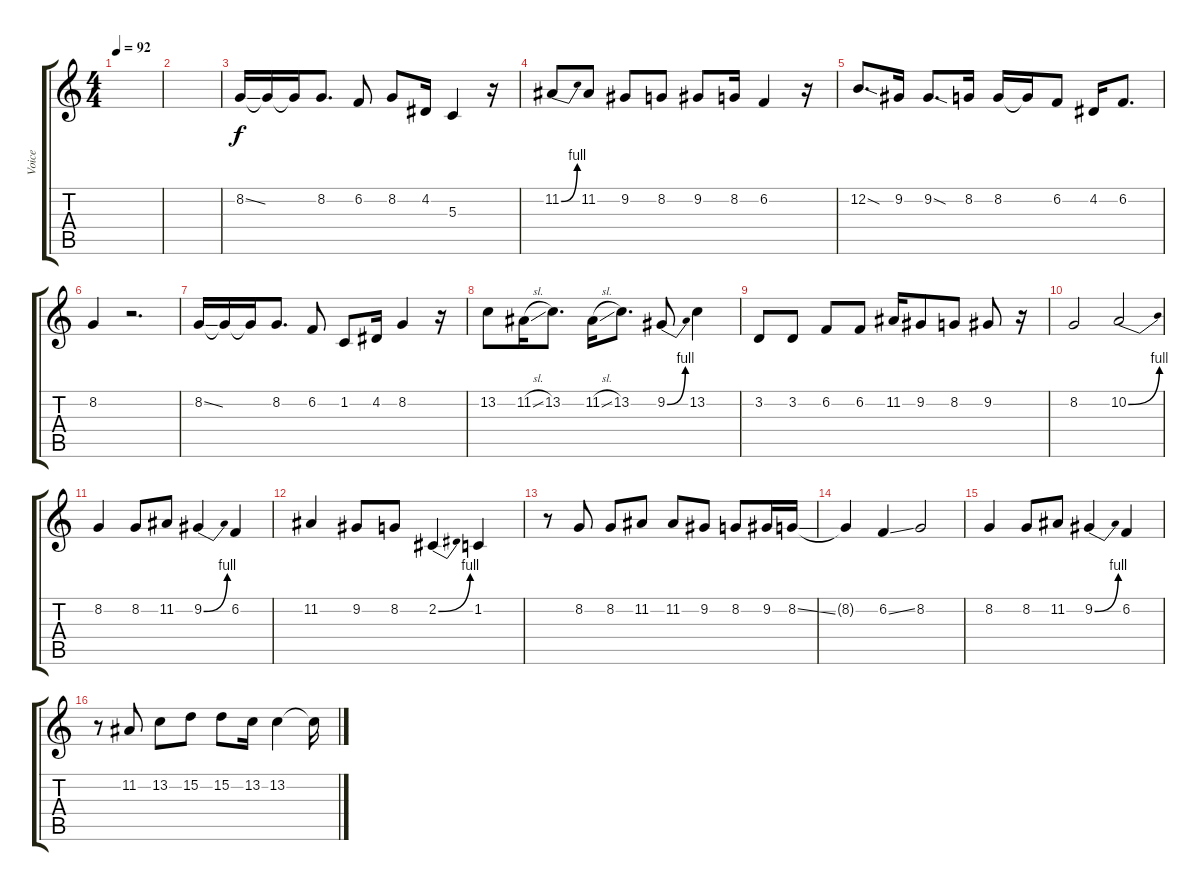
\track ("Voice" "Voice") {instrument violin}
\staff {score tabs}
\tuning (E4 B3 G3 D3 A2 E2) {hide}
\ts (4 4)
\tempo 92
\clef g2
\ks c
|
|
8.2{ss}.16 8.2{t}.16 8.2{t}.16 8.2.8{d} 6.2.8 8.2.8 4.2.16 5.3.4 r.16 |
11.2{be (bend 0 0 60 4)}.8 11.2.8 9.2.8 8.2.8 9.2.8 8.2.16 6.2.4 r.16 |
12.2{sod}.8{d} 9.2.16 9.2{sod}.8{d} 8.2.16 8.2.16 8.2{t}.16 6.2.8 4.2.16 6.2.8{d} |
8.2.4 r.2{d} |
8.2{ss}.16 8.2{t}.16 8.2{t}.16 8.2.8{d} 6.2.8 1.2.8 4.2.16 8.2.4 r.16 |
13.2.8 11.2{sl}.16 13.2.8{d} 11.2{sl}.16 13.2.8{d} 9.2{be (bend 0 0 60 4)}.8 13.2.4 |
3.2.8 3.2.8 6.2.8 6.2.8 11.2.16 9.2.8 8.2.8 9.2.8 r.16 |
8.2.2 10.2{be (bend 0 0 60 4)}.2 |
8.2.4 8.2.8 11.2.8 9.2{be (bend 0 0 60 4)}.4 6.2.4 |
11.2.4 9.2.8 8.2.8 2.2{be (bend 0 0 60 4)}.4 1.2.4 |
r.8 8.2.8 8.2.8 11.2.8 11.2.8 9.2.8 8.2.8 9.2.16 8.2{ss}.16 |
8.2{t}.4 6.2{ss}.4 8.2.2 |
8.2.4 8.2.8 11.2.8 9.2{be (bend 0 0 60 4)}.4 6.2.4 |
r.8 11.2.8 13.2.8 15.2.8 15.2.8 13.2.16 13.2.4 13.2{t}.16
